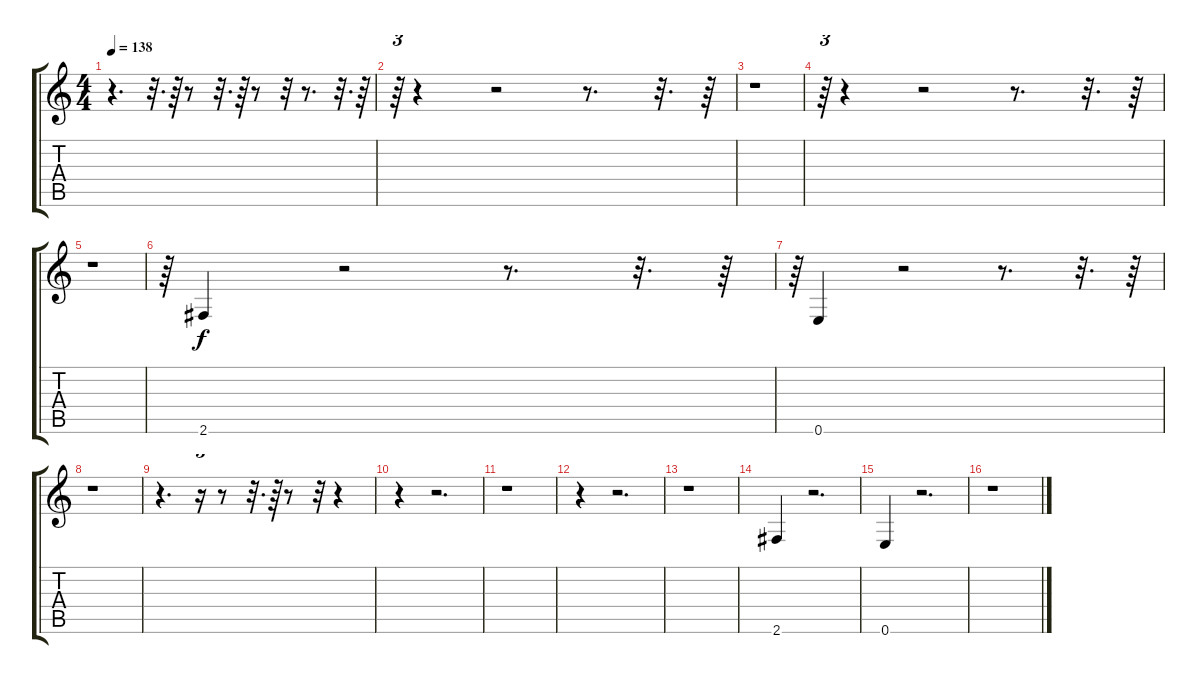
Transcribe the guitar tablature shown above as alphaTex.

\track "" {instrument synthbass2}
\staff {score tabs}
\tuning (E4 B3 G3 D3 A2 E2) {hide}
\ts (4 4)
\tempo 138
\clef g2
\ks c
r.4{d dy f} r.32{d} r.64 r.8 r.32{d} r.64 r.8 r.32 r.8{d} r.32{d} r.64 |
r.64{tu (3 2)} r.4 r.2 r.8{d} r.32{d} r.64 |
r.1 |
r.64{tu (3 2)} r.4 r.2 r.8{d} r.32{d} r.64 |
r.1 |
r.64{tu (3 2)} 2.6.4 r.2 r.8{d} r.32{d} r.64 |
r.64{tu (3 2)} 0.6.4 r.2 r.8{d} r.32{d} r.64 |
r.1 |
r.4{d} r.16{tu (3 2)} r.8 r.32{d} r.64 r.8 r.32 r.4 |
r.4 r.2{d} |
r.1 |
r.4 r.2{d} |
r.1 |
2.6.4 r.2{d} |
0.6.4 r.2{d} |
r.1
